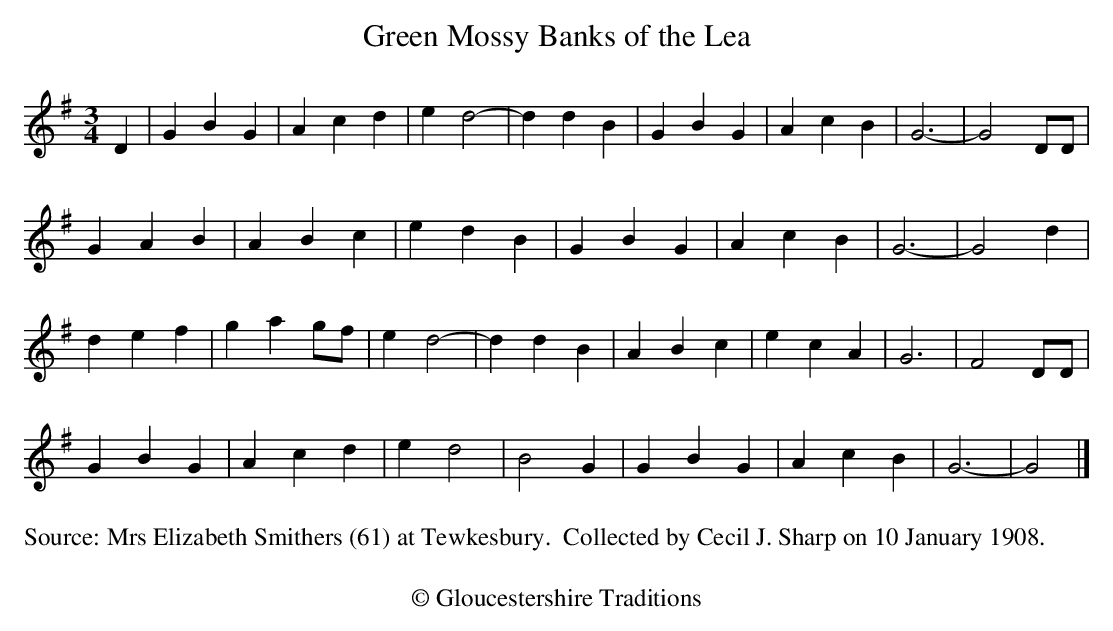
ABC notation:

X:1
T:Green Mossy Banks of the Lea
M:3/4
L:1/8
K:G
D2 | G2B2G2 | A2c2d2 | e2d4- | d2d2B2 | G2B2G2 | A2c2B2 | G6- | G4DD |
G2A2B2 | A2B2c2 | e2d2B2 | G2B2G2 | A2c2B2 | G6- | G4d2 |
d2e2f2 | g2a2gf | e2d4- | d2d2B2 | A2B2c2 | e2c2A2 | G6 | F4DD |
G2B2G2 | A2c2d2 | e2d4 | B4G2 | G2B2G2 | A2c2B2 | G6- | G4 |]
w:~~
